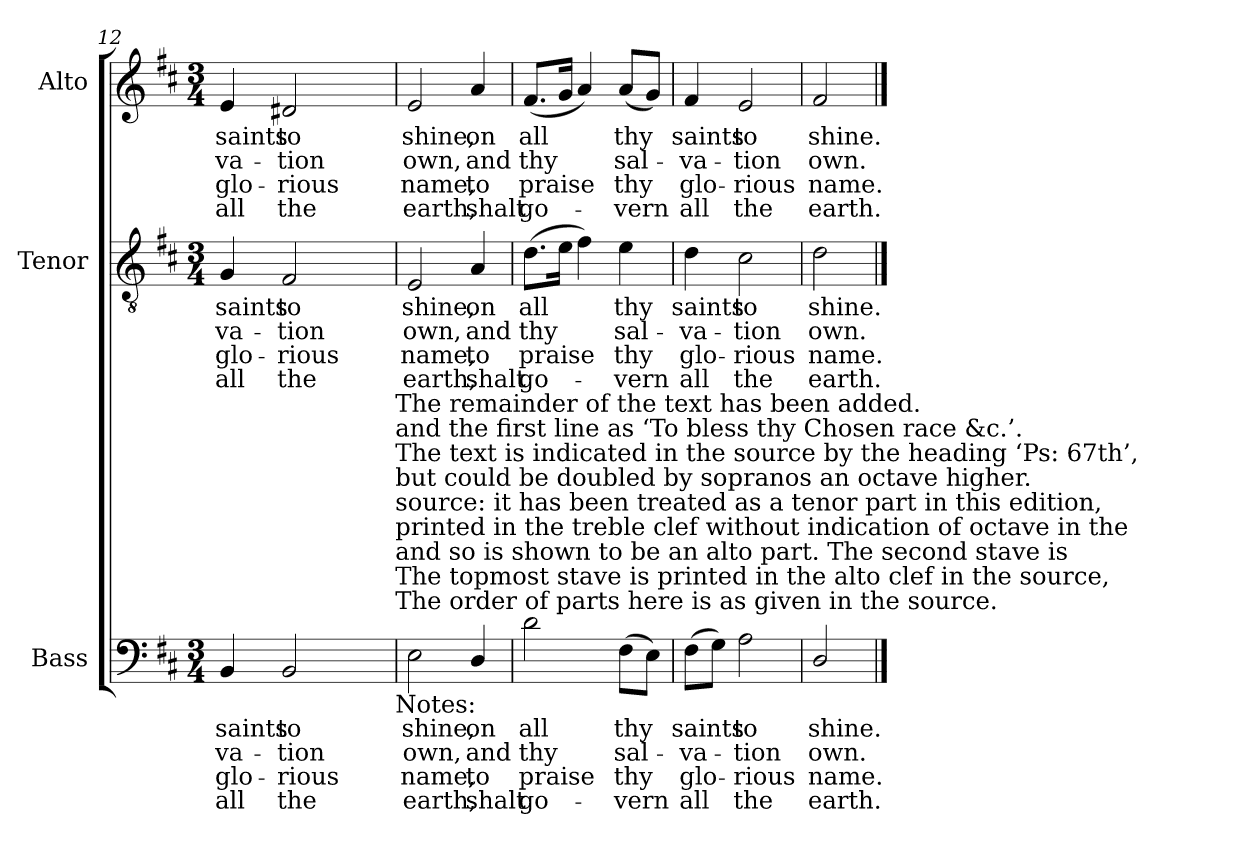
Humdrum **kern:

**kern	**text	**text	**text	**text	**kern	**text	**text	**text	**text	**kern	**text	**text	**text	**text
*part3	*part3	*part3	*part3	*part3	*part2	*part2	*part2	*part2	*part2	*part1	*part1	*part1	*part1	*part1
*staff3	*staff3	*staff3	*staff3	*staff3	*staff2	*staff2	*staff2	*staff2	*staff2	*staff1	*staff1	*staff1	*staff1	*staff1
*I"Bass	*	*	*	*	*I"Tenor	*	*	*	*	*I"Alto	*	*	*	*
*I'B.	*	*	*	*	*I'T.	*	*	*	*	*I'A.	*	*	*	*
*clefF4	*	*	*	*	*clefGv2	*	*	*	*	*clefG2	*	*	*	*
*	*	*	*	*	*ITrd7c12	*	*	*	*	*	*	*	*	*
*k[f#c#]	*	*	*	*	*k[f#c#]	*	*	*	*	*k[f#c#]	*	*	*	*
*D:	*	*	*	*	*D:	*	*	*	*	*D:	*	*	*	*
*M3/4	*	*	*	*	*M3/4	*	*	*	*	*M3/4	*	*	*	*
=12	=12	=12	=12	=12	=12	=12	=12	=12	=12	=12	=12	=12	=12	=12
!	!LO:LY:b:color=#000000	!LO:LY:b:color=#000000	!LO:LY:b:color=#000000	!LO:LY:b:color=#000000	!	!	!	!	!	!	!	!	!	!
!	!	!	!	!	!	!LO:LY:b:color=#000000	!LO:LY:b:color=#000000	!LO:LY:b:color=#000000	!LO:LY:b:color=#000000	!	!	!	!	!
!	!	!	!	!	!	!	!	!	!	!	!LO:LY:b:color=#000000	!LO:LY:b:color=#000000	!LO:LY:b:color=#000000	!LO:LY:b:color=#000000
*^	*	*	*	*	*	*	*	*	*	*	*	*	*	*
4BBi/	2ryy	saints	-va-	glo-	-all	4GGi/	saints	-va-	glo-	-all	4ei/	saints	-va-	glo-	-all
!	!	!LO:LY:b:color=#000000	!LO:LY:b:color=#000000	!LO:LY:b:color=#000000	!LO:LY:b:color=#000000	!	!	!	!	!	!	!	!	!	!
!	!	!	!	!	!	!	!LO:LY:b:color=#000000	!LO:LY:b:color=#000000	!LO:LY:b:color=#000000	!LO:LY:b:color=#000000	!	!	!	!	!
!	!	!	!	!	!	!	!	!	!	!	!	!LO:LY:b:color=#000000	!LO:LY:b:color=#000000	!LO:LY:b:color=#000000	!LO:LY:b:color=#000000
2BBi/	.	to	-tion	rious	the	2FF#i/	to	-tion	rious	the	2d#Xi/	to	-tion	rious	the
.	8ryy	.	.	.	.	.	.	.	.	.	.	.	.	.	.
.	16ryy	.	.	.	.	.	.	.	.	.	.	.	.	.	.
.	32ryy	.	.	.	.	.	.	.	.	.	.	.	.	.	.
.	64ryy	.	.	.	.	.	.	.	.	.	.	.	.	.	.
.	128...ryy	.	.	.	.	.	.	.	.	.	.	.	.	.	.
!	!LO:TX:b:t=Notes&colon;	!	!	!	!	!	!	!	!	!	!	!	!	!	!
!	!LO:TX:t=The order of parts here is as given in the source.	!	!	!	!	!	!	!	!	!	!	!	!	!	!
!	!LO:TX:t=The topmost stave is printed in the alto clef in the source,	!	!	!	!	!	!	!	!	!	!	!	!	!	!
!	!LO:TX:t=and so is shown to be an alto part. The second stave is	!	!	!	!	!	!	!	!	!	!	!	!	!	!
!	!LO:TX:t=printed in the treble clef without indication of octave in the	!	!	!	!	!	!	!	!	!	!	!	!	!	!
!	!LO:TX:t=source&colon; it has been treated as a tenor part in this edition,	!	!	!	!	!	!	!	!	!	!	!	!	!	!
!	!LO:TX:t=but could be doubled by sopranos an octave higher.	!	!	!	!	!	!	!	!	!	!	!	!	!	!
!	!LO:TX:t=The text is indicated in the source by the heading ‘Ps&colon; 67th’,	!	!	!	!	!	!	!	!	!	!	!	!	!	!
!	!LO:TX:t=and the first line as ‘To bless thy Chosen race &c.’.	!	!	!	!	!	!	!	!	!	!	!	!	!	!
!	!LO:TX:t=The remainder of the text has been added.	!	!	!	!	!	!	!	!	!	!	!	!	!	!
.	1024ryy	.	.	.	.	.	.	.	.	.	.	.	.	.	.
*v	*v	*	*	*	*	*	*	*	*	*	*	*	*	*	*
=13	=13	=13	=13	=13	=13	=13	=13	=13	=13	=13	=13	=13	=13	=13
*^	*	*	*	*	*	*	*	*	*	*	*	*	*	*
!	!	!LO:LY:b:color=#000000	!LO:LY:b:color=#000000	!LO:LY:b:color=#000000	!LO:LY:b:color=#000000	!	!	!	!	!	!	!	!	!	!
*v	*v	*	*	*	*	*	*	*	*	*	*	*	*	*	*
*^	*	*	*	*	*	*	*	*	*	*	*	*	*	*
!	!	!	!	!	!	!	!LO:LY:b:color=#000000	!LO:LY:b:color=#000000	!LO:LY:b:color=#000000	!LO:LY:b:color=#000000	!	!	!	!	!
*v	*v	*	*	*	*	*	*	*	*	*	*	*	*	*	*
*^	*	*	*	*	*	*	*	*	*	*	*	*	*	*
!	!	!	!	!	!	!	!	!	!	!	!	!LO:LY:b:color=#000000	!LO:LY:b:color=#000000	!LO:LY:b:color=#000000	!LO:LY:b:color=#000000
*v	*v	*	*	*	*	*	*	*	*	*	*	*	*	*	*
2Ei\	shine,	own,	name,	earth,	2EEi/	shine,	own,	name,	earth,	2ei/	shine,	own,	name,	earth,
!	!LO:LY:b:color=#000000	!LO:LY:b:color=#000000	!LO:LY:b:color=#000000	!LO:LY:b:color=#000000	!	!	!	!	!	!	!	!	!	!
!	!	!	!	!	!	!LO:LY:b:color=#000000	!LO:LY:b:color=#000000	!LO:LY:b:color=#000000	!LO:LY:b:color=#000000	!	!	!	!	!
!	!	!	!	!	!	!	!	!	!	!	!LO:LY:b:color=#000000	!LO:LY:b:color=#000000	!LO:LY:b:color=#000000	!LO:LY:b:color=#000000
4Di/	on	and	to	shalt	4AAi/	on	and	to	shalt	4ai/	on	and	to	shalt
=14	=14	=14	=14	=14	=14	=14	=14	=14	=14	=14	=14	=14	=14	=14
!	!LO:LY:b:color=#000000	!LO:LY:b:color=#000000	!LO:LY:b:color=#000000	!LO:LY:b:color=#000000	!	!	!	!	!	!	!	!	!	!
!	!	!	!	!	!	!LO:LY:b:color=#000000	!LO:LY:b:color=#000000	!LO:LY:b:color=#000000	!LO:LY:b:color=#000000	!	!	!	!	!
!	!	!	!	!	!	!	!	!	!	!	!LO:LY:b:color=#000000	!LO:LY:b:color=#000000	!LO:LY:b:color=#000000	!LO:LY:b:color=#000000
2di\	all	thy	praise	go-	(8.Di\L	all	thy	praise	go-	(8.f#i/L	all	thy	praise	go-
.	.	.	.	.	16Ei\Jk	.	.	.	.	16gi/Jk	.	.	.	.
.	.	.	.	.	4F#i\)	.	.	.	.	4ai/)	.	.	.	.
!	!LO:LY:b:color=#000000	!LO:LY:b:color=#000000	!LO:LY:b:color=#000000	!LO:LY:b:color=#000000	!	!	!	!	!	!	!	!	!	!
!	!	!	!	!	!	!LO:LY:b:color=#000000	!LO:LY:b:color=#000000	!LO:LY:b:color=#000000	!LO:LY:b:color=#000000	!	!	!	!	!
!	!	!	!	!	!	!	!	!	!	!	!LO:LY:b:color=#000000	!LO:LY:b:color=#000000	!LO:LY:b:color=#000000	!LO:LY:b:color=#000000
(8F#i\L	thy	sal-	-thy	vern	4Ei\	thy	sal-	-thy	vern	(8ai/L	thy	sal-	-thy	vern
8Ei\J)	.	.	.	.	.	.	.	.	.	8gi/J)	.	.	.	.
=15	=15	=15	=15	=15	=15	=15	=15	=15	=15	=15	=15	=15	=15	=15
!	!LO:LY:b:color=#000000	!LO:LY:b:color=#000000	!LO:LY:b:color=#000000	!LO:LY:b:color=#000000	!	!	!	!	!	!	!	!	!	!
!	!	!	!	!	!	!LO:LY:b:color=#000000	!LO:LY:b:color=#000000	!LO:LY:b:color=#000000	!LO:LY:b:color=#000000	!	!	!	!	!
!	!	!	!	!	!	!	!	!	!	!	!LO:LY:b:color=#000000	!LO:LY:b:color=#000000	!LO:LY:b:color=#000000	!LO:LY:b:color=#000000
(8F#i\L	saints	-va-	glo-	-all	4Di\	saints	-va-	glo-	-all	4f#i/	saints	-va-	glo-	-all
8Gi\J)	.	.	.	.	.	.	.	.	.	.	.	.	.	.
!	!LO:LY:b:color=#000000	!LO:LY:b:color=#000000	!LO:LY:b:color=#000000	!LO:LY:b:color=#000000	!	!	!	!	!	!	!	!	!	!
!	!	!	!	!	!	!LO:LY:b:color=#000000	!LO:LY:b:color=#000000	!LO:LY:b:color=#000000	!LO:LY:b:color=#000000	!	!	!	!	!
!	!	!	!	!	!	!	!	!	!	!	!LO:LY:b:color=#000000	!LO:LY:b:color=#000000	!LO:LY:b:color=#000000	!LO:LY:b:color=#000000
2Ai\	to	-tion	rious	the	2C#i\	to	-tion	rious	the	2ei/	to	-tion	rious	the
=16	=16	=16	=16	=16	=16	=16	=16	=16	=16	=16	=16	=16	=16	=16
!	!LO:LY:b:color=#000000	!LO:LY:b:color=#000000	!LO:LY:b:color=#000000	!LO:LY:b:color=#000000	!	!	!	!	!	!	!	!	!	!
!	!	!	!	!	!	!LO:LY:b:color=#000000	!LO:LY:b:color=#000000	!LO:LY:b:color=#000000	!LO:LY:b:color=#000000	!	!	!	!	!
!	!	!	!	!	!	!	!	!	!	!	!LO:LY:b:color=#000000	!LO:LY:b:color=#000000	!LO:LY:b:color=#000000	!LO:LY:b:color=#000000
2Di/	shine.	own.	name.	earth.	2Di\	shine.	own.	name.	earth.	2f#i/	shine.	own.	name.	earth.
==	==	==	==	==	==	==	==	==	==	==	==	==	==	==
*-	*-	*-	*-	*-	*-	*-	*-	*-	*-	*-	*-	*-	*-	*-
